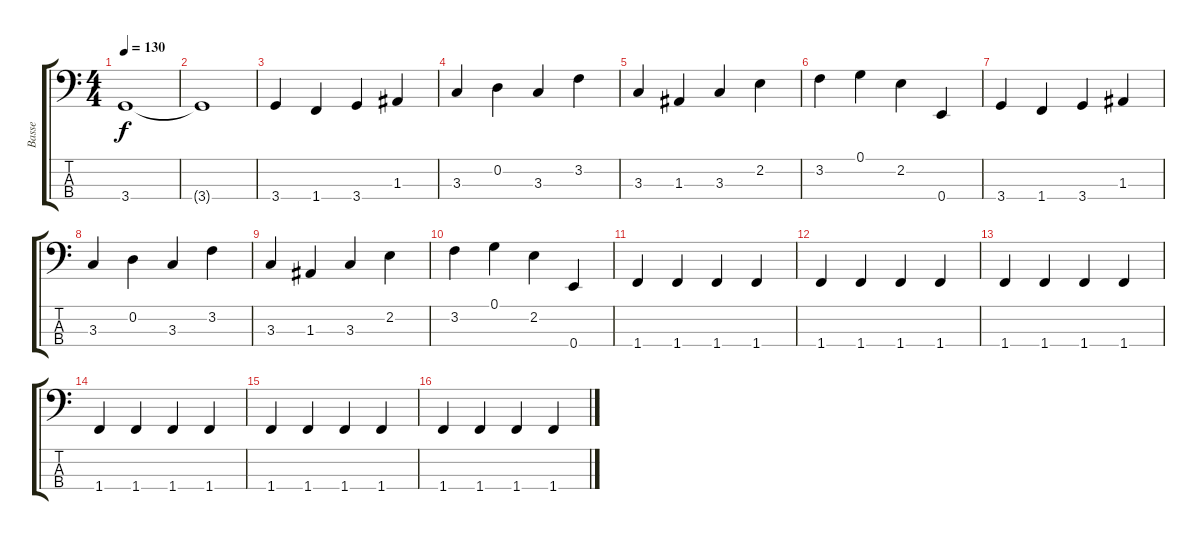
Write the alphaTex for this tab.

\track ("Basse" "Basse") {instrument acousticguitarnylon}
\staff {score tabs}
\tuning (G2 D2 A1 E1) {hide}
\ts (4 4)
\tempo 130
\clef f4
\ks c
3.4.1{dy f} |
3.4{t}.1 |
3.4.4 1.4.4 3.4.4 1.3.4 |
3.3.4 0.2.4 3.3.4 3.2.4 |
3.3.4 1.3.4 3.3.4 2.2.4 |
3.2.4 0.1.4 2.2.4 0.4.4 |
3.4.4 1.4.4 3.4.4 1.3.4 |
3.3.4 0.2.4 3.3.4 3.2.4 |
3.3.4 1.3.4 3.3.4 2.2.4 |
3.2.4 0.1.4 2.2.4 0.4.4 |
1.4.4 1.4.4 1.4.4 1.4.4 |
1.4.4 1.4.4 1.4.4 1.4.4 |
1.4.4 1.4.4 1.4.4 1.4.4 |
1.4.4 1.4.4 1.4.4 1.4.4 |
1.4.4 1.4.4 1.4.4 1.4.4 |
1.4.4 1.4.4 1.4.4 1.4.4
